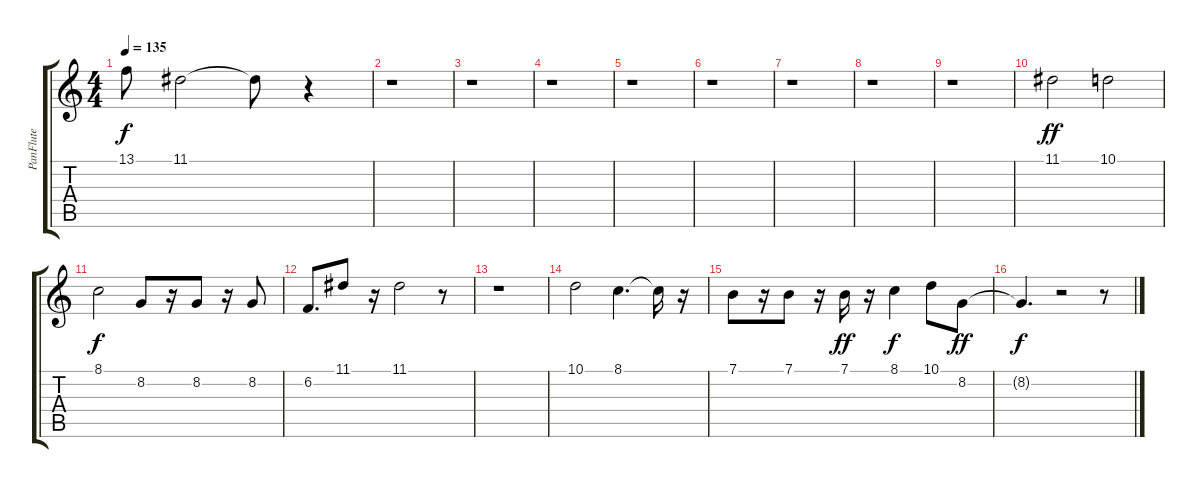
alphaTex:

\track ("PanFlute" "PanFlute") {instrument panflute}
\staff {score tabs}
\tuning (E4 B3 G3 D3 A2 E2) {hide}
\ts (4 4)
\tempo 135
\clef g2
\ks c
13.1{t}.8{dy f} 11.1.2 11.1{t}.8 r.4 |
r.1 |
r.1 |
r.1 |
r.1 |
r.1 |
r.1 |
r.1 |
r.1 |
11.1.2{dy ff} 10.1.2 |
8.1.2{dy f} 8.2.8 r.16 8.2.8 r.16 8.2.8 |
6.2.8{d} 11.1.8 r.16 11.1.2 r.8 |
r.1 |
10.1.2 8.1.4{d} 8.1{t}.16 r.16 |
7.1.8 r.16 7.1.8 r.16 7.1.16{dy ff} r.16 8.1.4{dy f} 10.1.8 8.2.8{dy ff} |
8.2{t}.4{d dy f} r.2 r.8
